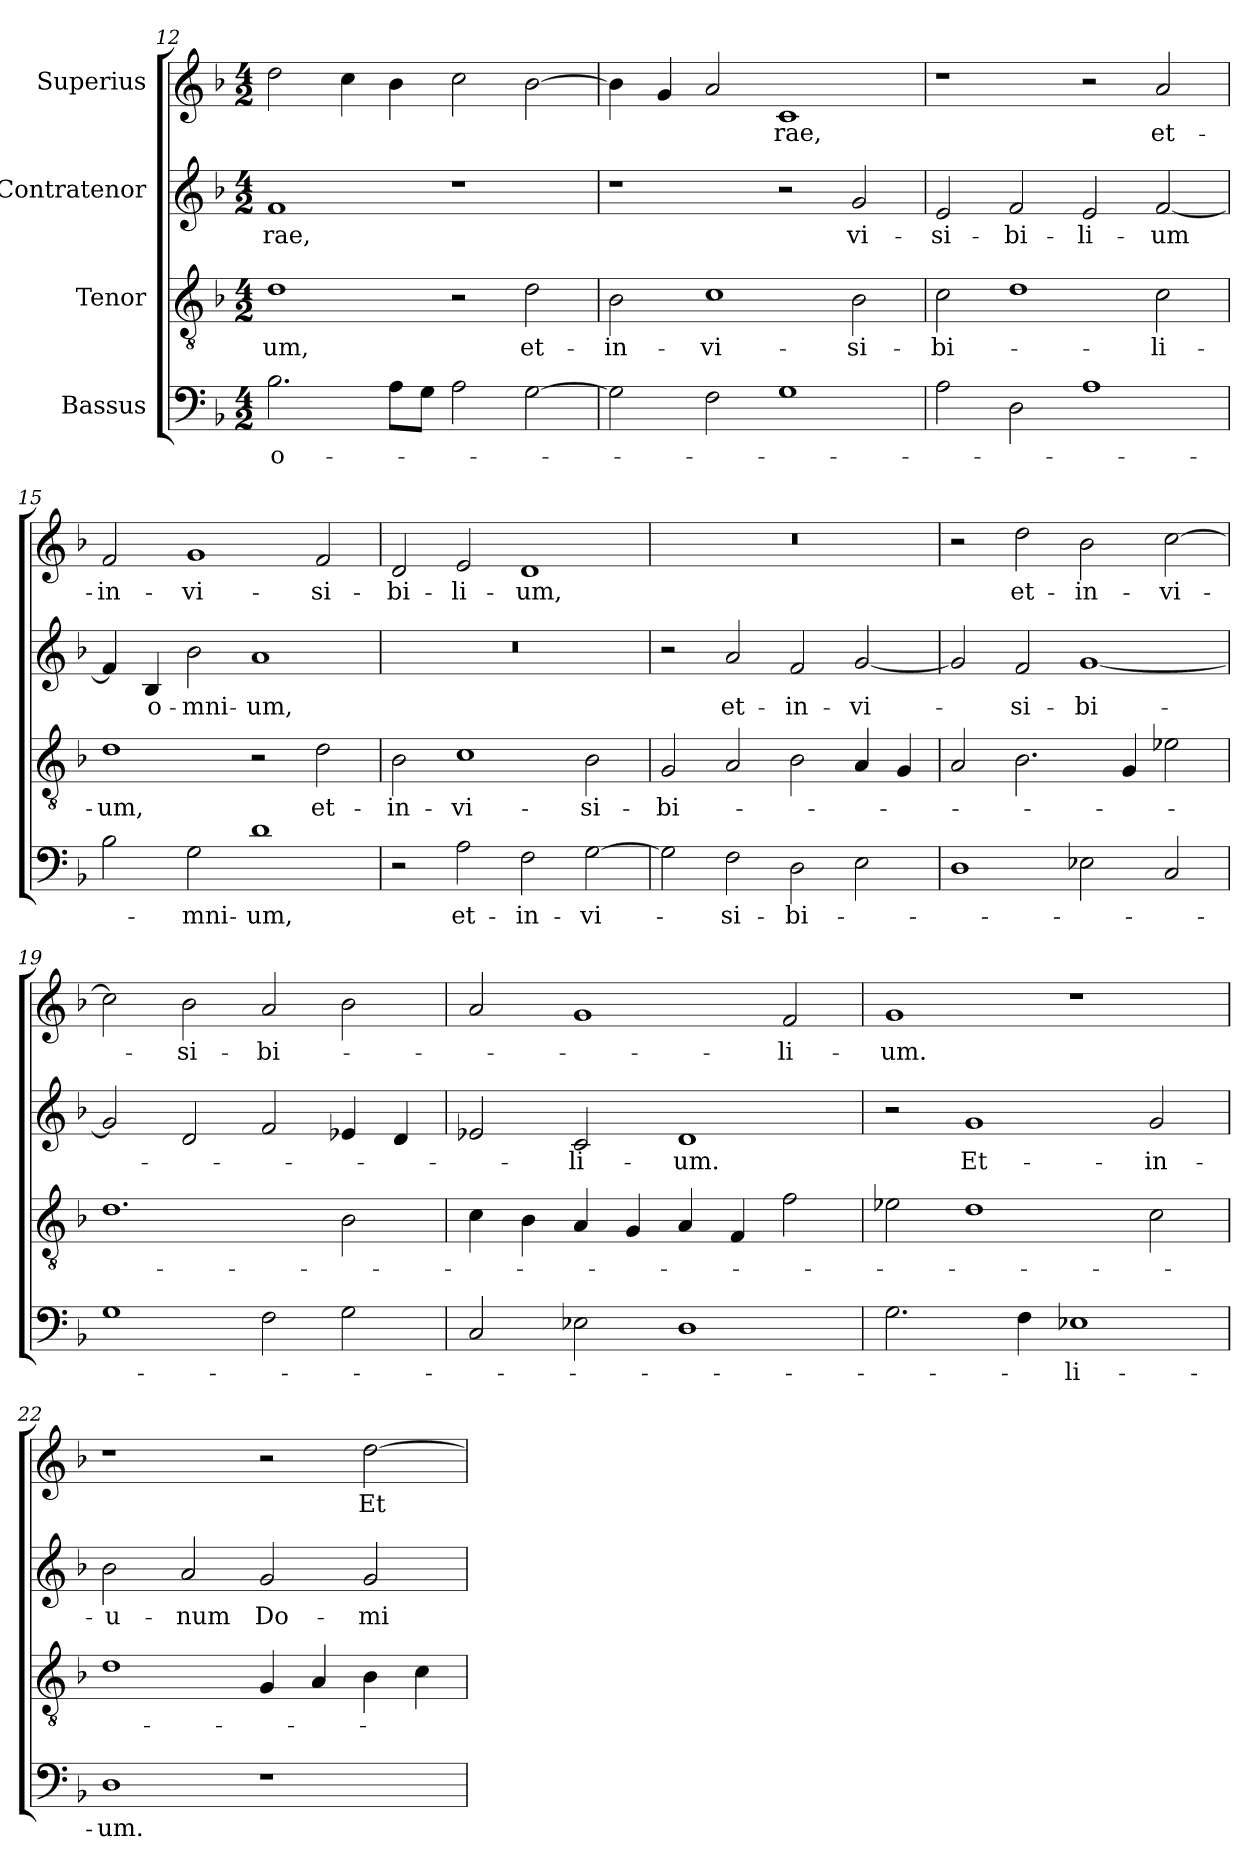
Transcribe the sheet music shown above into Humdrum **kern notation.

**kern	**text	**kern	**text	**kern	**text	**kern	**text
*part4	*part4	*part3	*part3	*part2	*part2	*part1	*part1
*staff4	*staff4	*staff3	*staff3	*staff2	*staff2	*staff1	*staff1
*I"Bassus	*	*I"Tenor	*	*I"Contratenor	*	*I"Superius	*
*clefF4	*	*clefGv2	*	*clefG2	*	*clefG2	*
*k[b-]	*	*k[b-]	*	*k[b-]	*	*k[b-]	*
*M4/2	*	*M4/2	*	*M4/2	*	*M4/2	*
=12	=12	=12	=12	=12	=12	=12	=12
2.B-\	o-	1d\	-um,	1f/	-rae,	2dd\	.
.	.	.	.	.	.	4cc\	.
8A\L	.	.	.	.	.	4b-\	.
8G\J	.	.	.	.	.	.	.
2A\	.	2r	.	1r	.	2cc\	.
[2G\	.	2d\	et-	.	.	[2b-\	.
=13	=13	=13	=13	=13	=13	=13	=13
2G\]	.	2B-\	in-	1r	.	4b-\]	.
.	.	.	.	.	.	4g/	.
2F\	.	1c\	-vi-	.	.	2a/	.
1G\	.	.	.	2r	.	1c/	-rae,
.	.	2B-\	-si-	2g/	vi-	.	.
=14	=14	=14	=14	=14	=14	=14	=14
2A\	.	2c\	-bi-	2e/	-si-	1r	.
2D\	.	1d\	.	2f/	-bi-	.	.
1A\	.	.	.	2e/	-li-	2r	.
.	.	2c\	-li-	[2f/	-um	2a/	et-
=15	=15	=15	=15	=15	=15	=15	=15
2B-\	.	1d\	-um,	4f/]	.	2f/	in-
.	.	.	.	4B-/	o-	.	.
2G\	-mni-	.	.	2b-\	-mni-	1g/	-vi-
1d\	-um,	2r	.	1a/	-um,	.	.
.	.	2d\	et-	.	.	2f/	-si-
=16	=16	=16	=16	=16	=16	=16	=16
2r	.	2B-\	in-	0r	.	2d/	-bi-
2A\	et-	1c\	-vi-	.	.	2e/	-li-
2F\	in-	.	.	.	.	1d/	-um,
[2G\	-vi-	2B-\	-si-	.	.	.	.
=17	=17	=17	=17	=17	=17	=17	=17
2G\]	.	2G/	-bi-	2r	.	0r	.
2F\	-si-	2A/	.	2a/	et-	.	.
2D\	-bi-	2B-\	.	2f/	in-	.	.
2E\	.	4A/	.	[2g/	-vi-	.	.
.	.	4G/	.	.	.	.	.
=18	=18	=18	=18	=18	=18	=18	=18
1D\	.	2A/	.	2g/]	.	2r	.
.	.	2.B-\	.	2f/	-si-	2dd\	et-
2E-X\	.	.	.	[1g/	-bi-	2b-\	in-
.	.	4G/	.	.	.	.	.
2C/	.	2e-X\	.	.	.	[2cc\	-vi-
=19	=19	=19	=19	=19	=19	=19	=19
1G\	.	1.d\	.	2g/]	.	2cc\]	.
.	.	.	.	2d/	.	2b-\	-si-
2F\	.	.	.	2f/	.	2a/	-bi-
2G\	.	2B-\	.	4e-X/	.	2b-\	.
.	.	.	.	4d/	.	.	.
=20	=20	=20	=20	=20	=20	=20	=20
2C/	.	4c\	.	2e-X/	.	2a/	.
.	.	4B-\	.	.	.	.	.
2E-X\	.	4A/	.	2c/	-li-	1g/	.
.	.	4G/	.	.	.	.	.
1D\	.	4A/	.	1d/	-um.	.	.
.	.	4F/	.	.	.	.	.
.	.	2f\	.	.	.	2f/	-li-
=21	=21	=21	=21	=21	=21	=21	=21
2.G\	.	2e-X\	.	2r	.	1g/	-um.
.	.	1d\	.	1g/	Et-	.	.
4F\	.	.	.	.	.	.	.
1E-X\	-li-	.	.	.	.	1r	.
.	.	2c\	.	2g/	in-	.	.
=22	=22	=22	=22	=22	=22	=22	=22
1D\	-um.	1d\	.	2b-\	u-	1r	.
.	.	.	.	2a/	-num	.	.
1r	.	4G/	.	2g/	Do-	2r	.
.	.	4A/	.	.	.	.	.
.	.	4B-\	.	2g/	-mi-	[2dd\	Et-
.	.	4c\	.	.	.	.	.
=	=	=	=	=	=	=	=
*-	*-	*-	*-	*-	*-	*-	*-
